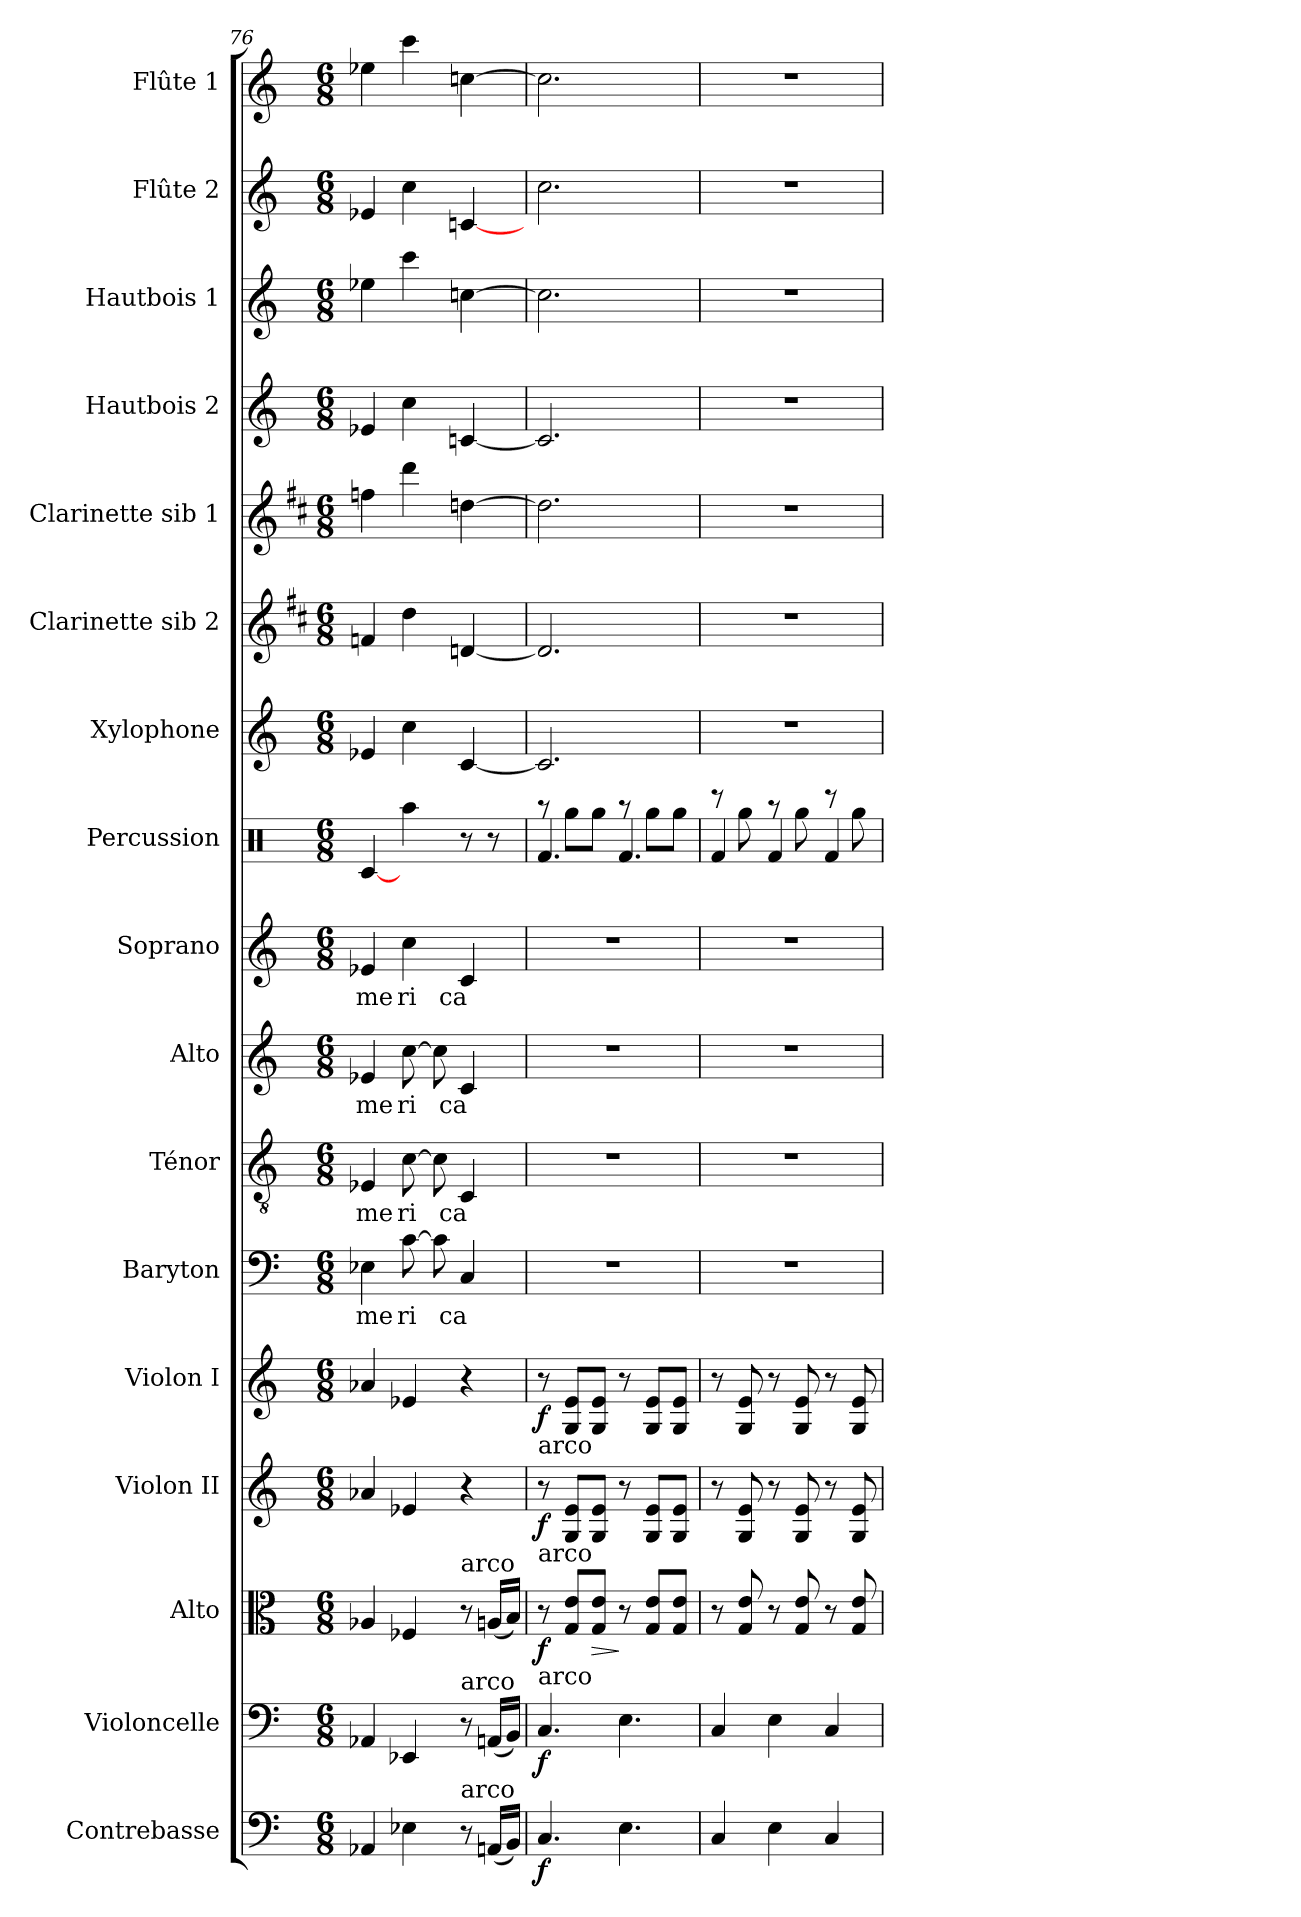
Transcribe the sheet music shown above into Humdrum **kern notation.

**kern	**dynam	**kern	**dynam	**kern	**dynam	**kern	**dynam	**kern	**dynam	**kern	**text	**kern	**text	**kern	**text	**kern	**text	**kern	**kern	**kern	**kern	**kern	**kern	**kern	**kern
*part17	*part17	*part16	*part16	*part15	*part15	*part14	*part14	*part13	*part13	*part12	*part12	*part11	*part11	*part10	*part10	*part9	*part9	*part8	*part7	*part6	*part5	*part4	*part3	*part2	*part1
*staff17	*staff17	*staff16	*staff16	*staff15	*staff15	*staff14	*staff14	*staff13	*staff13	*staff12	*staff12	*staff11	*staff11	*staff10	*staff10	*staff9	*staff9	*staff8	*staff7	*staff6	*staff5	*staff4	*staff3	*staff2	*staff1
*I"Contrebasse	*	*I"Violoncelle	*	*I"Alto	*	*I"Violon II	*	*I"Violon I	*	*I"Baryton	*	*I"Ténor	*	*I"Alto	*	*I"Soprano	*	*I"Percussion	*I"Xylophone	*I"Clarinette sib 2	*I"Clarinette sib 1	*I"Hautbois 2	*I"Hautbois 1	*I"Flûte 2	*I"Flûte 1
*I'Cb.	*	*I'Vc.	*	*I'A	*	*I'Vln. II	*	*I'Vln. I	*	*I'Bar.	*	*I'T	*	*I'A	*	*I'S	*	*I'Perc.	*I'Xyl.	*I'Cl. Sib 2	*I'Cl. Sib 1	*I'Hb. 2	*I'Hb. 1	*I'Fl. 2	*I'Fl. 1
*clefF4	*	*clefF4	*	*clefC3	*	*clefG2	*	*clefG2	*	*clefF4	*	*clefGv2	*	*clefG2	*	*clefG2	*	*clefX	*clefG2	*clefG2	*clefG2	*clefG2	*clefG2	*clefG2	*clefG2
*ITrd7c12	*	*	*	*	*	*	*	*	*	*	*	*	*	*	*	*	*	*	*	*ITrd1c2	*ITrd1c2	*	*	*	*
*k[]	*	*k[]	*	*k[]	*	*k[]	*	*k[]	*	*k[]	*	*k[]	*	*k[]	*	*k[]	*	*k[]	*k[]	*k[]	*k[]	*k[]	*k[]	*k[]	*k[]
*C:	*	*C:	*	*C:	*	*C:	*	*C:	*	*C:	*	*C:	*	*C:	*	*C:	*	*C:	*C:	*C:	*C:	*C:	*C:	*C:	*C:
*M6/8	*	*M6/8	*	*M6/8	*	*M6/8	*	*M6/8	*	*M6/8	*	*M6/8	*	*M6/8	*	*M6/8	*	*M6/8	*M6/8	*M6/8	*M6/8	*M6/8	*M6/8	*M6/8	*M6/8
=76	=76	=76	=76	=76	=76	=76	=76	=76	=76	=76	=76	=76	=76	=76	=76	=76	=76	=76	=76	=76	=76	=76	=76	=76	=76
!	!	!	!	!	!	!	!	!	!	!	!LO:LY:b	!	!LO:LY:b	!	!LO:LY:b	!	!LO:LY:b	!	!	!	!	!	!	!	!
4AAA-X/	.	4AA-X/	.	4A-X/	.	4a-X/	.	4a-X/	.	4E-X\	me	4E-X/	me	4e-X/	me	4e-X/	me	[4Rc/	4e-X/	4e-X/	4ee-X\	4e-X/	4ee-X\	4e-X/	4ee-X\
!	!	!	!	!	!	!	!	!	!	!	!LO:LY:b	!	!LO:LY:b	!	!LO:LY:b	!	!LO:LY:b	!	!	!	!	!	!	!	!
4EE-X\	.	4EE-X/	.	4F-X/	.	4e-X/	.	4e-X/	.	[8c\	ri	[8c\	ri	[8cc\	ri	4cc\	ri	4Raa\	4cc\	4cc\	4ccc\	4cc\	4ccc\	4cc\	4ccc\
.	.	.	.	.	.	.	.	.	.	8c\]	.	8c\]	.	8cc\]	.	.	.	.	.	.	.	.	.	.	.
!	!	!	!	!LO:TX:a:t=arco	!	!	!	!	!	!	!	!	!	!	!	!	!	!	!	!	!	!	!	!	!
!	!	!LO:TX:a:t=arco	!	!	!	!	!	!	!	!	!	!	!	!	!	!	!	!	!	!	!	!	!	!	!
!LO:TX:a:t=arco	!	!	!	!	!	!	!	!	!	!	!	!	!	!	!	!	!	!	!	!	!	!	!	!	!
!	!	!	!	!	!	!	!	!	!	!	!LO:LY:b	!	!LO:LY:b	!	!LO:LY:b	!	!LO:LY:b	!	!	!	!	!	!	!	!
8r	.	8r	.	8r	.	4r	.	4r	.	4C/	ca	4C/	ca	4c/	ca	4c/	ca	8r	[4c/	[4cn/	[4ccn\	[4cn/	[4ccn\	[4cn/	[4ccn\
(<16AAAn/LL	.	(<16AAn/LL	.	(<16An/LL	.	.	.	.	.	.	.	.	.	.	.	.	.	8r	.	.	.	.	.	.	.
16BBB/JJ)	.	16BB/JJ)	.	16B/JJ)	.	.	.	.	.	.	.	.	.	.	.	.	.	.	.	.	.	.	.	.	.
!!LO:PB:g=z
=77	=77	=77	=77	=77	=77	=77	=77	=77	=77	=77	=77	=77	=77	=77	=77	=77	=77	=77	=77	=77	=77	=77	=77	=77	=77
*	*	*	*	*	*	*	*	*	*	*	*	*	*	*	*	*	*	*^	*	*	*	*	*	*	*
!	!	!	!	!	!	!	!	!LO:TX:b:t=arco	!	!	!	!	!	!	!	!	!	!	!	!	!	!	!	!	!	!
!	!	!	!	!	!	!LO:TX:b:t=arco	!	!	!	!	!	!	!	!	!	!	!	!	!	!	!	!	!	!	!	!
!	!	!	!	!LO:TX:b:t=arco	!	!	!	!	!	!	!	!	!	!	!	!	!	!	!	!	!	!	!	!	!	!
!	!LO:DY:b	!	!LO:DY:b	!	!LO:DY:b	!	!LO:DY:b	!	!LO:DY:b	!	!	!	!	!	!	!	!	!	!	!	!	!	!	!	!	!
4.CC/	f	4.C/	f	8r	f	8r	f	8r	f	2.r	.	2.r	.	2.r	.	2.r	.	4.Rf/	8raa	2.c/]	2.c/]	2.cc\]	2.c/]	2.cc\]	2.cc\	2.cc\]
.	.	.	.	8G/ 8e/L	.	8G/ 8e/L	.	8G/ 8e/L	.	.	.	.	.	.	.	.	.	.	8Rgg\L	.	.	.	.	.	.	.
!	!	!	!	!	!LO:HP:b	!	!	!	!	!	!	!	!	!	!	!	!	!	!	!	!	!	!	!	!	!
.	.	.	.	8G/ 8e/J	>	8G/ 8e/J	.	8G/ 8e/J	.	.	.	.	.	.	.	.	.	.	8Rgg\J	.	.	.	.	.	.	.
4.EE\	.	4.E\	.	8r	]	8r	.	8r	.	.	.	.	.	.	.	.	.	4.Rf/	8rgg	.	.	.	.	.	.	.
.	.	.	.	8G/ 8e/L	.	8G/ 8e/L	.	8G/ 8e/L	.	.	.	.	.	.	.	.	.	.	8Rgg\L	.	.	.	.	.	.	.
.	.	.	.	8G/ 8e/J	.	8G/ 8e/J	.	8G/ 8e/J	.	.	.	.	.	.	.	.	.	.	8Rgg\J	.	.	.	.	.	.	.
=78	=78	=78	=78	=78	=78	=78	=78	=78	=78	=78	=78	=78	=78	=78	=78	=78	=78	=78	=78	=78	=78	=78	=78	=78	=78	=78
4CC/	.	4C/	.	8r	.	8r	.	8r	.	2.r	.	2.r	.	2.r	.	2.r	.	4Rf/	8rbb	2.r	2.r	2.r	2.r	2.r	2.r	2.r
.	.	.	.	8G/ 8e/	.	8G/ 8e/	.	8G/ 8e/	.	.	.	.	.	.	.	.	.	.	8Rgg\	.	.	.	.	.	.	.
4EE\	.	4E\	.	8r	.	8r	.	8r	.	.	.	.	.	.	.	.	.	4Rf/	8raa	.	.	.	.	.	.	.
.	.	.	.	8G/ 8e/	.	8G/ 8e/	.	8G/ 8e/	.	.	.	.	.	.	.	.	.	.	8Rgg\	.	.	.	.	.	.	.
4CC/	.	4C/	.	8r	.	8r	.	8r	.	.	.	.	.	.	.	.	.	4Rf/	8rbb	.	.	.	.	.	.	.
.	.	.	.	8G/ 8e/	.	8G/ 8e/	.	8G/ 8e/	.	.	.	.	.	.	.	.	.	.	8Rgg\	.	.	.	.	.	.	.
*	*	*	*	*	*	*	*	*	*	*	*	*	*	*	*	*	*	*v	*v	*	*	*	*	*	*	*
=	=	=	=	=	=	=	=	=	=	=	=	=	=	=	=	=	=	=	=	=	=	=	=	=	=
*-	*-	*-	*-	*-	*-	*-	*-	*-	*-	*-	*-	*-	*-	*-	*-	*-	*-	*-	*-	*-	*-	*-	*-	*-	*-
